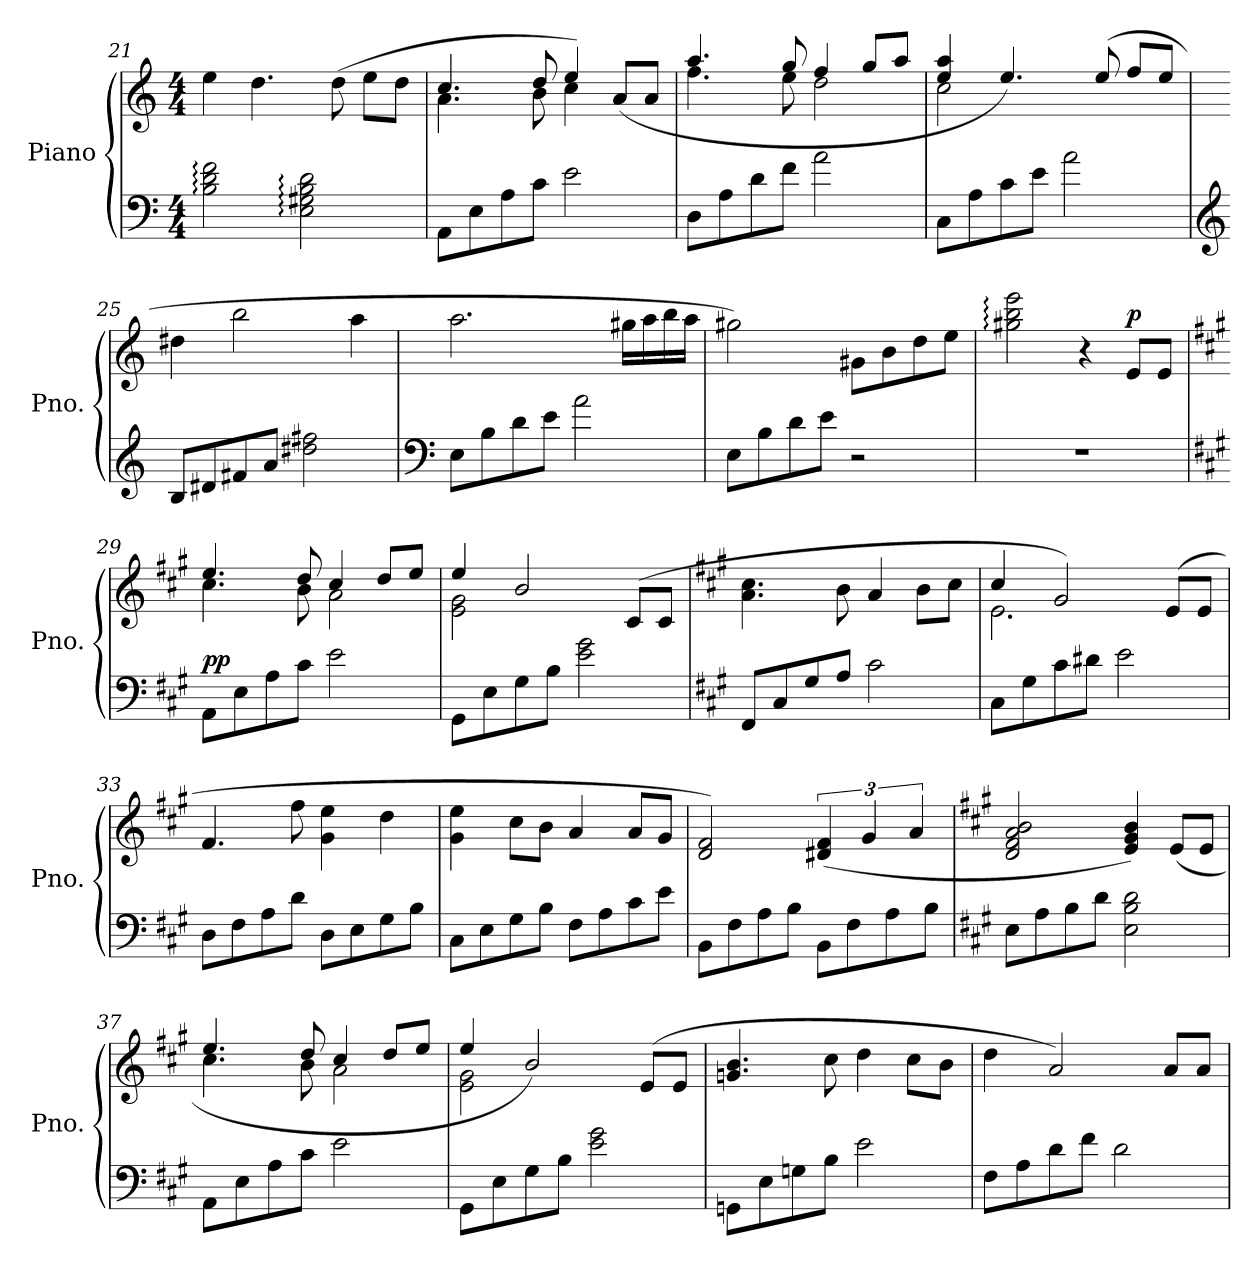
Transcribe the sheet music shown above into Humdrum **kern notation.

**kern	**kern	**dynam
*part1	*part1	*part1
*staff2	*staff1	*staff1/2
*I"Piano	*	*
*I'Pno.	*	*
!!LO:LB:g=z
*clefF4	*clefG2	*
*k[]	*k[]	*
*M4/4	*M4/4	*
=21	=21	=21
*	*^	*
2B\: 2d\: 2f\:	4ee\	2.ryy	.
.	4.dd\	.	.
2E\: 2G#X\: 2B\: 2d\:	.	.	.
.	(8dd\	.	.
.	8rFyy	8ee\L	.
.	8rFyy	8dd\J	.
=22	=22	=22	=22
8AA\L	4.cc/	4.a\	.
8E\	.	.	.
8A\	.	.	.
8c\J	8dd/	8b\	.
2e\	4ee/)	4cc\	.
.	(8a/L	4ryy	.
.	8a/J	.	.
=23	=23	=23	=23
8D\L	4.aa/	4.ff\	.
8A\	.	.	.
8d\	.	.	.
8f\J	8gg/	8ee\	.
2a\	4ff/	2dd\	.
.	8gg/L	.	.
.	8aa/J	.	.
=24	=24	=24	=24
8C\L	4ee/ 4aa/	2cc\	.
8A\	.	.	.
8c\	4.ee/)	.	.
8e\J	.	.	.
2a\	.	4ryy	.
.	(8ee/	.	.
.	4rAyy	8ff/L	.
.	.	8ee/J	.
*	*v	*v	*
=25	=25	=25
*clefG2	*	*
8B/L	4dd#X\	.
8d#X/	.	.
8f#X/	2bb\	.
8a/J	.	.
2dd#X\ 2ff#X\	.	.
.	4aa\	.
!!LO:PB:g=z
=26	=26	=26
*clefF4	*	*
8E\L	2.aa\	.
8B\	.	.
8d\	.	.
8e\J	.	.
2a\	.	.
.	16gg#X\LL	.
.	16aa\	.
.	16bb\	.
.	16aa\JJ	.
=27	=27	=27
(8E\L	2gg#X\)	.
8B\	.	.
8d\	.	.
8e\J	.	.
2r	8g#X\L	.
.	8b\	.
.	8dd\	.
.	8ee\J	.
=28	=28	=28
1r	2gg#X\: 2bb\: 2eee\:)	.
.	4r	.
!	!	!LO:DY:a
.	8e/L	p
.	8e/J	.
=29	=29	=29
*k[f#c#g#]	*k[f#c#g#]	*
*	*^	*
!	!	!	!LO:DY:a=2
8AA\L	4.ee/	4.cc#\	pp
8E\	.	.	.
8A\	.	.	.
8c#\J	8dd/	8b\	.
2e\	4cc#/	2a\	.
.	8dd/L	.	.
.	8ee/J	.	.
=30	=30	=30	=30
8GG#\L	4ee/	2e\ 2g#\	.
8E\	.	.	.
8G#\	2b/	.	.
8B\J	.	.	.
2e\ 2g#\	.	2ryy	.
.	(8c#/L	.	.
.	8c#/J	.	.
*	*v	*v	*
!!LO:LB:g=z
=31	=31	=31
*k[f#c#g#]	*k[f#c#g#]	*
8FF#/L	4.a\ 4.cc#\	.
8C#/	.	.
8G#/	.	.
8A/J	8b\	.
2c#\	4a/	.
.	8b\L	.
.	8cc#\J	.
=32	=32	=32
*	*^	*
8C#\L	4cc#/	2.e\	.
8G#\	.	.	.
8c#\	2g#/)	.	.
8d#X\J	.	.	.
2e\	.	.	.
.	(8e/L	4ryy	.
.	8e/J	.	.
*	*v	*v	*
=33	=33	=33
8D\L	4.f#/	.
8F#\	.	.
8A\	.	.
8d\J	8ff#\	.
8D\L	4g#\ 4ee\	.
8E\	.	.
8G#\	4dd\	.
8B\J	.	.
=34	=34	=34
8C#\L	4g#\ 4ee\	.
8E\	.	.
8G#\	8cc#\L	.
8B\J	8b\J	.
8F#\L	4a/	.
8A\	.	.
8c#\	8a/L	.
8e\J	8g#/J	.
=35	=35	=35
8BB\L	2d/ 2f#/)	.
8F#\	.	.
8A\	.	.
8B\J	.	.
8BB\L	(6d#X/ 6f#/	.
8F#\	.	.
.	6g#/	.
8A\	.	.
.	6a/	.
8B\J	.	.
!!LO:LB:g=z
=36	=36	=36
*k[f#c#g#]	*k[f#c#g#]	*
8E\L	2d/ 2f#/ 2a/ 2b/	.
8A\	.	.
8B\	.	.
8d\J	.	.
2E\ 2B\ 2d\	4e/ 4g#/ 4b/)	.
.	(8e/L	.
.	8e/J	.
=37	=37	=37
*	*^	*
8AA\L	4.ee/	4.cc#\	.
8E\	.	.	.
8A\	.	.	.
8c#\J	8dd/	8b\	.
2e\	4cc#/	2a\	.
.	8dd/L	.	.
.	8ee/J	.	.
=38	=38	=38	=38
8GG#\L	4ee/	2e\ 2g#\	.
8E\	.	.	.
8G#\	2b/)	.	.
8B\J	.	.	.
2e\ 2g#\	.	2ryy	.
.	(8e/L	.	.
.	8e/J	.	.
*	*v	*v	*
=39	=39	=39
8GGn\L	4.gn/ 4.b/	.
8E\	.	.
8Gn\	.	.
8B\J	8cc#\	.
2e\	4dd\	.
.	8cc#\L	.
.	8b\J	.
=40	=40	=40
8F#\L	4dd\	.
8A\	.	.
8d\	2a/)	.
8f#\J	.	.
2d\	.	.
.	8a/L	.
.	8a/J	.
=	=	=
*-	*-	*-
